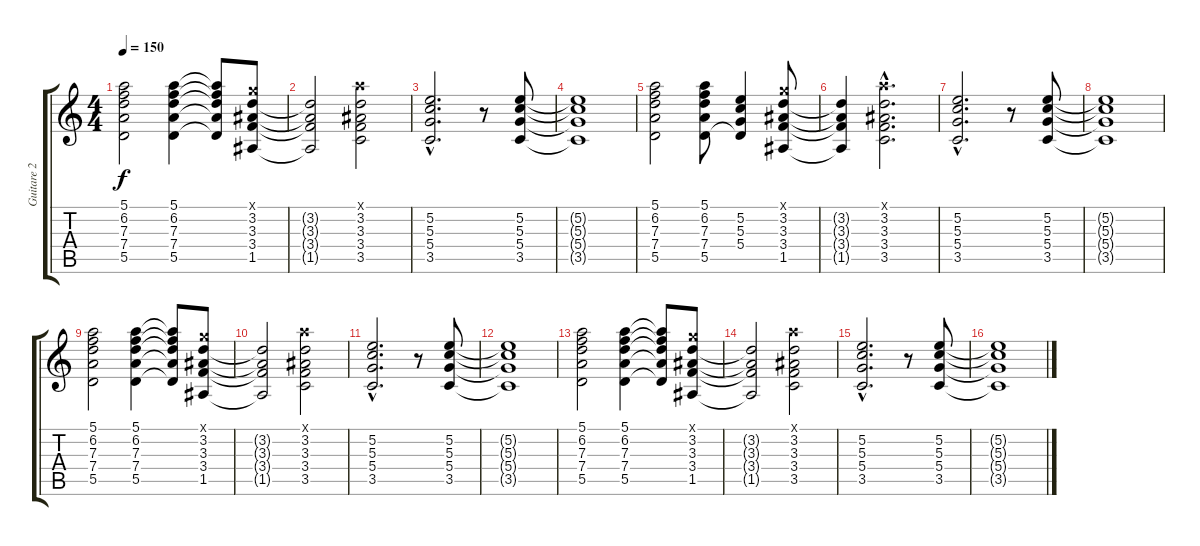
\track ("Guitare 2" "Guitare 2") {instrument electricguitarjazz}
\staff {score tabs}
\tuning (E4 B3 G3 D3 A2 E2) {hide}
\ts (4 4)
\tempo 150
\clef g2
\ks c
(5.1 6.2 7.3 7.4 5.5).2{dy f} (5.1 6.2 7.3 7.4 5.5).4 (5.1{t} 6.2{t} 7.3{t} 7.4{t} 5.5{t}).8 (3.1{x} 3.2 3.3 3.4 1.5).8 |
(3.2{t} 3.3{t} 3.4{t} 1.5{t}).2 (5.1{x} 3.2 3.3 3.4 3.5).2 |
(5.2{hac} 5.3{hac} 5.4{hac} 3.5{hac}).2{d} r.8 (5.2 5.3 5.4 3.5).8 |
(5.2{t} 5.3{t} 5.4{t} 3.5{t}).1 |
(5.1 6.2 7.3 7.4 5.5).2 (5.1 6.2 7.3 7.4 5.5).8 (5.2 5.3 5.4 5.5{t}).4 (3.1{x} 3.2 3.3 3.4 1.5).8 |
(3.2{t} 3.3{t} 3.4{t} 1.5{t}).4 (5.1{hac x} 3.2{hac} 3.3{hac} 3.4{hac} 3.5{hac}).2{d} |
(5.2{hac} 5.3{hac} 5.4{hac} 3.5{hac}).2{d} r.8 (5.2 5.3 5.4 3.5).8 |
(5.2{t} 5.3{t} 5.4{t} 3.5{t}).1 |
(5.1 6.2 7.3 7.4 5.5).2 (5.1 6.2 7.3 7.4 5.5).4 (5.1{t} 6.2{t} 7.3{t} 7.4{t} 5.5{t}).8 (3.1{x} 3.2 3.3 3.4 1.5).8 |
(3.2{t} 3.3{t} 3.4{t} 1.5{t}).2 (5.1{x} 3.2 3.3 3.4 3.5).2 |
(5.2{hac} 5.3{hac} 5.4{hac} 3.5{hac}).2{d} r.8 (5.2 5.3 5.4 3.5).8 |
(5.2{t} 5.3{t} 5.4{t} 3.5{t}).1 |
(5.1 6.2 7.3 7.4 5.5).2 (5.1 6.2 7.3 7.4 5.5).4 (5.1{t} 6.2{t} 7.3{t} 7.4{t} 5.5{t}).8 (3.1{x} 3.2 3.3 3.4 1.5).8 |
(3.2{t} 3.3{t} 3.4{t} 1.5{t}).2 (5.1{x} 3.2 3.3 3.4 3.5).2 |
(5.2{hac} 5.3{hac} 5.4{hac} 3.5{hac}).2{d} r.8 (5.2 5.3 5.4 3.5).8 |
(5.2{t} 5.3{t} 5.4{t} 3.5{t}).1
